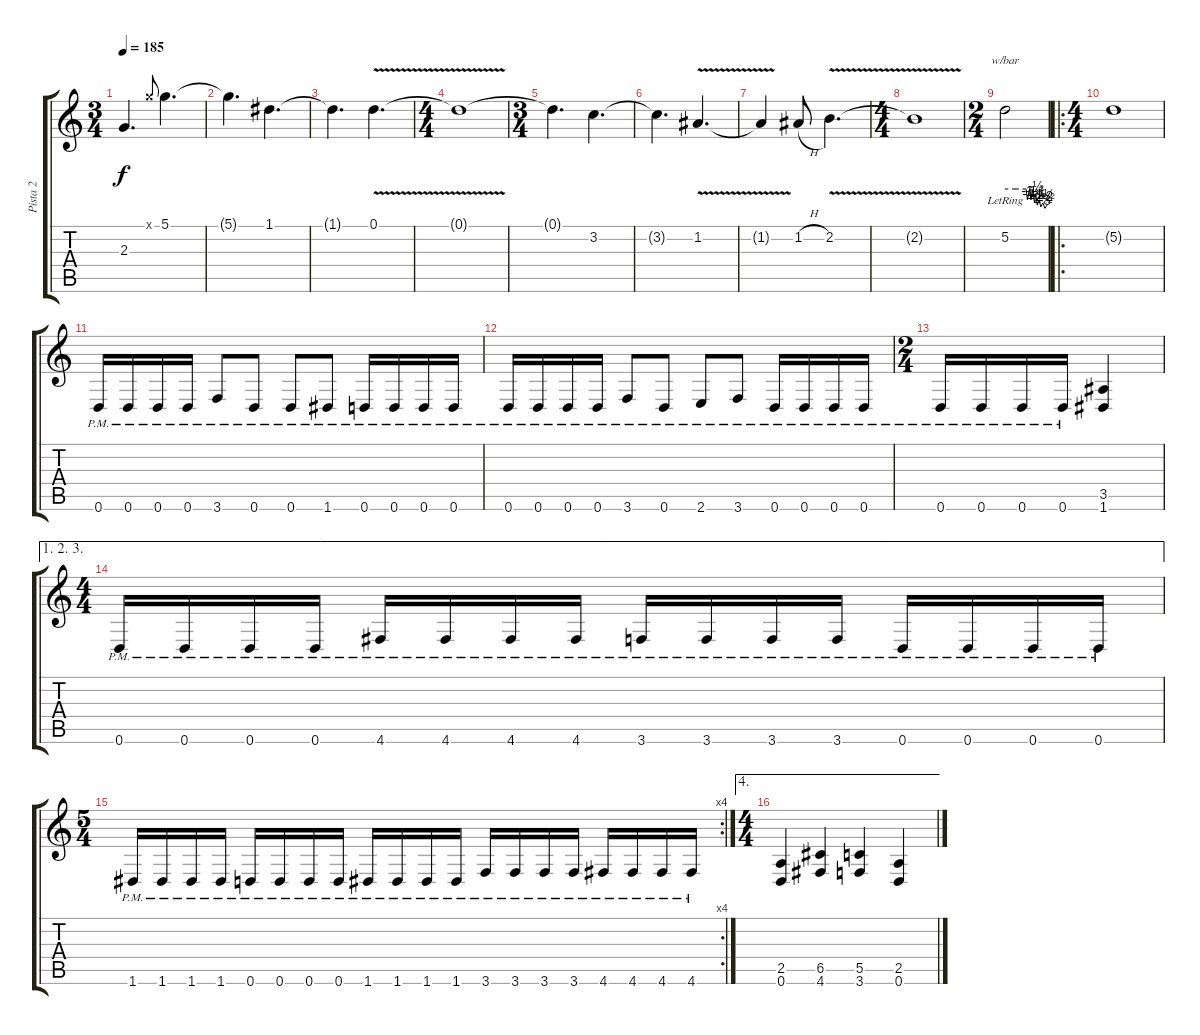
\track ("Pista 2" "Pista 2") {instrument distortionguitar}
\staff {score tabs}
\tuning (D4 A3 F3 C3 G2 D2) {hide}
\ts (3 4)
\tempo 185
\clef g2
\ks c
2.3{t}.4{d dy f} 5.1{x}.8{gr onbeat} 5.1.4{d} |
5.1{t}.4{d} 1.1.4{d} |
1.1{t}.4{d} 0.1{v}.4{d} |
\ts (4 4)
0.1{t}.1 |
\ts (3 4)
0.1{t}.4{d} 3.2.4{d} |
3.2{t}.4{d} 1.2{v}.4{d} |
1.2{t}.4 1.2{h}.8 2.2{v}.4{d} |
\ts (4 4)
2.2{t}.1 |
\ts (2 4)
5.2{lr}.2{tbe (custom default 0 0 15 0 30 0 32 -4 35 0 37 -4 40 0 42 -6 44 -2 46 -8 49 -4 51 -10 54 -6 57 -12 60 -8) instrument guitarharmonics} |
\ro
\ts (4 4)
5.2{t}.1 |
0.6{pm}.16{instrument distortionguitar} 0.6{pm}.16 0.6{pm}.16 0.6{pm}.16 3.6{pm}.8 0.6{pm}.8 0.6{pm}.8 1.6{pm}.8 0.6{pm}.16 0.6{pm}.16 0.6{pm}.16 0.6{pm}.16 |
0.6{pm}.16 0.6{pm}.16 0.6{pm}.16 0.6{pm}.16 3.6{pm}.8 0.6{pm}.8 2.6{pm}.8 3.6{pm}.8 0.6{pm}.16 0.6{pm}.16 0.6{pm}.16 0.6{pm}.16 |
\ts (2 4)
0.6{pm}.16 0.6{pm}.16 0.6{pm}.16 0.6{pm}.16 (3.5 1.6).4 |
\ae (1 2 3)
\ts (4 4)
0.6{pm}.16 0.6{pm}.16 0.6{pm}.16 0.6{pm}.16 4.6{pm}.16 4.6{pm}.16 4.6{pm}.16 4.6{pm}.16 3.6{pm}.16 3.6{pm}.16 3.6{pm}.16 3.6{pm}.16 0.6{pm}.16 0.6{pm}.16 0.6{pm}.16 0.6{pm}.16 |
\rc 4
\ts (5 4)
1.6{pm}.16 1.6{pm}.16 1.6{pm}.16 1.6{pm}.16 0.6{pm}.16 0.6{pm}.16 0.6{pm}.16 0.6{pm}.16 1.6{pm}.16 1.6{pm}.16 1.6{pm}.16 1.6{pm}.16 3.6{pm}.16 3.6{pm}.16 3.6{pm}.16 3.6{pm}.16 4.6{pm}.16 4.6{pm}.16 4.6{pm}.16 4.6{pm}.16 |
\ae 4
\ts (4 4)
(2.5 0.6).4 (6.5 4.6).4 (5.5 3.6).4 (2.5 0.6).4
